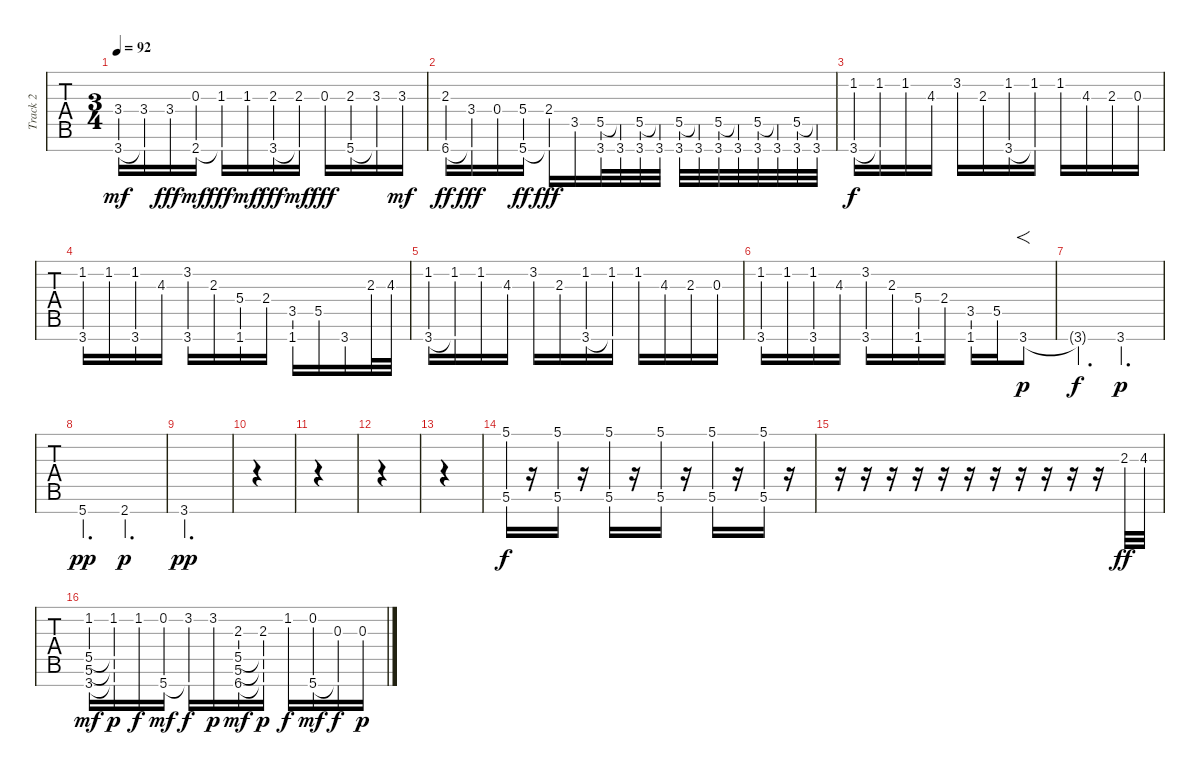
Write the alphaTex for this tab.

\track ("Track 2" "Track 2") {instrument stringensemble1}
\staff {tabs}
\tuning (E4 B3 G3 D3 A2 E2 B1) {hide}
\ts (3 4)
\tempo 92
\clef g2
\ks c
(3.4 3.7).16{dy mf} (3.4 3.7{t}).16 3.4.16{dy fff} (0.3 2.7).16{dy mf} (1.3 2.7{t}).16{dy fff} 1.3.16{dy mf} (2.3 3.7).16{dy fff} (2.3 3.7{t}).16{dy mf} 0.3.16{dy fff} (2.3 5.7).16 (3.3 5.7{t}).16 3.3.16{dy mf} |
(2.3 6.7).16{dy ff} (3.4 6.7{t}).16{dy fff} 0.4.16 (5.4 5.7).16{dy ff} (2.4 5.7{t}).16{dy fff} 3.5.16 (5.5 3.7).32 (5.5{t} 3.7).32 (5.5 3.7).32 (5.5{t} 3.7).32 (5.5 3.7).32 (5.5{t} 3.7).32 (5.5 3.7).32 (5.5{t} 3.7).32 (5.5 3.7).32 (5.5{t} 3.7).32 (5.5 3.7).32 (5.5{t} 3.7).32 |
(1.2 3.7).16{dy f} (1.2 3.7{t}).16 1.2.16 4.3.16 3.2.16 2.3.16 (1.2 3.7).16 (1.2 3.7{t}).16 1.2.16 4.3.16 2.3.16 0.3.16 |
(1.2 3.7).16 1.2.16 (1.2 3.7).16 4.3.16 (3.2 3.7).16 2.3.16 (5.4 1.7).16 2.4.16 (3.5 1.7).16 5.5.16 3.7.16 2.3.32 4.3.32 |
(1.2 3.7).16 (1.2 3.7{t}).16 1.2.16 4.3.16 3.2.16 2.3.16 (1.2 3.7).16 (1.2 3.7{t}).16 1.2.16 4.3.16 2.3.16 0.3.16 |
(1.2 3.7).16 1.2.16 (1.2 3.7).16 4.3.16 (3.2 3.7).16 2.3.16 (5.4 1.7).16 2.4.16 (3.5 1.7).16 5.5.16 3.7.8{f dy p instrument contrabass} |
3.7{t}.4{d dy f} 3.7.4{d dy p instrument contrabass} |
5.7.4{d dy pp} 2.7.4{d dy p} |
3.7.2{d dy pp} |
|
|
|
|
(5.1 5.6).16{dy f volume 7 instrument violin} r.16 (5.1 5.6).16 r.16 (5.1 5.6).16 r.16 (5.1 5.6).16 r.16 (5.1 5.6).16 r.16 (5.1 5.6).16 r.16 |
r.16 r.16 r.16 r.16 r.16 r.16 r.16 r.16 r.16 r.16 r.16 2.3.32{dy ff} 4.3.32 |
(1.2 5.5 5.6 3.7).16{dy mf} (1.2 5.5{t} 5.6{t} 3.7{t}).16{dy p} 1.2.16{dy f} (0.2 5.7).16{dy mf} (3.2 5.7{t}).16{dy f} 3.2.16{dy p} (2.3 5.5 5.6 6.7).16{dy mf} (2.3 5.5{t} 5.6{t} 6.7{t}).16{dy p} 1.2.16{dy f} (0.2 5.7).16{dy mf} (0.3 5.7{t}).16{dy f} 0.3.16{dy p}
